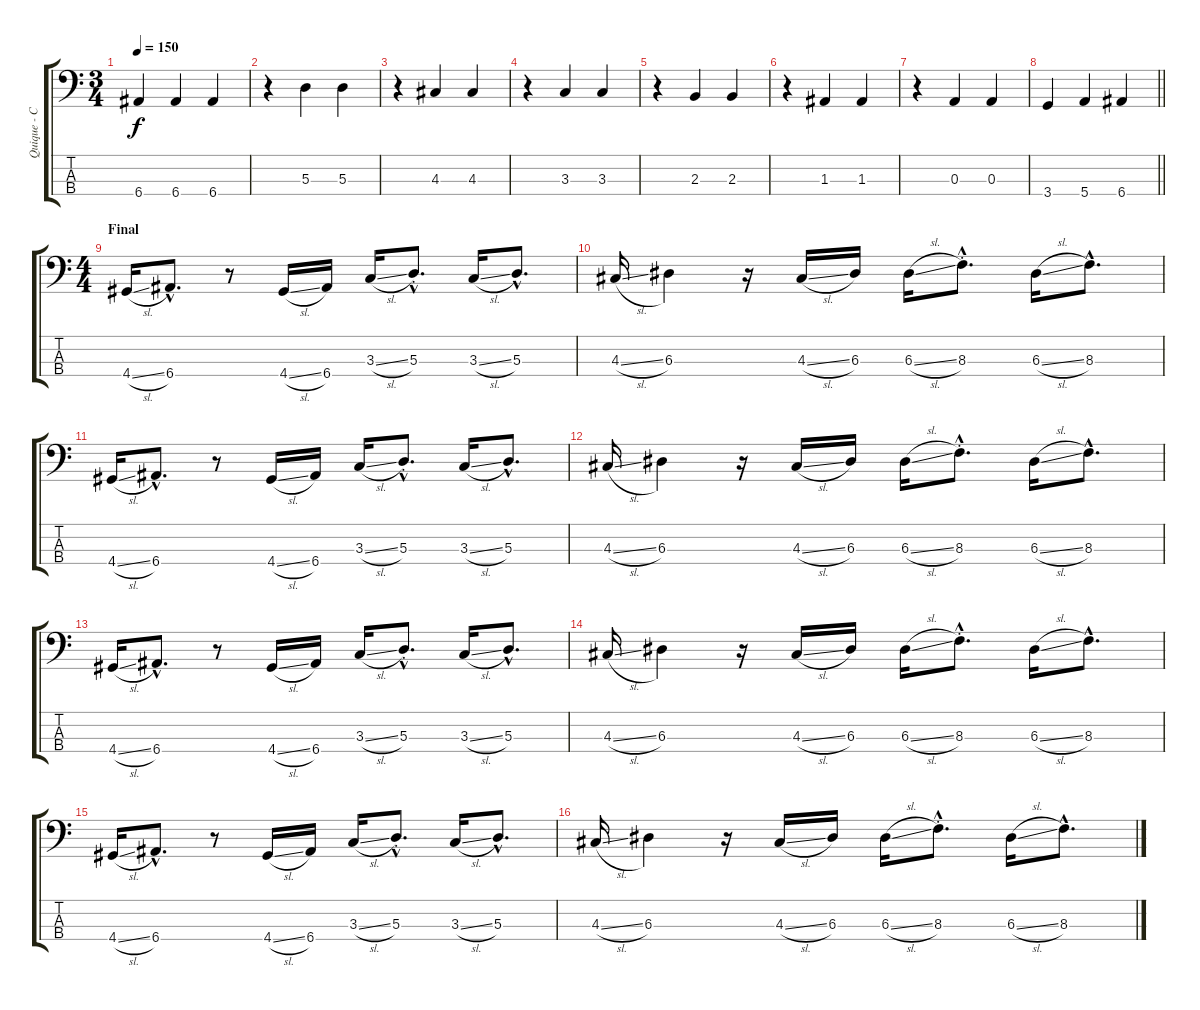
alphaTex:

\track ("Quique - Contrabajo" "Quique - C") {instrument acousticbass}
\staff {score tabs}
\tuning (G2 D2 A1 E1) {hide}
\ts (3 4)
\tempo 150
\clef f4
\ks c
6.4.4{dy f} 6.4.4 6.4.4 |
r.4 5.3.4 5.3.4 |
r.4 4.3.4 4.3.4 |
r.4 3.3.4 3.3.4 |
r.4 2.3.4 2.3.4 |
r.4 1.3.4 1.3.4 |
r.4 0.3.4 0.3.4 |
\barLineRight lightlight
3.4.4 5.4.4 6.4.4 |
\ts (4 4)
\section ("" "Final")
4.4{sl}.16 6.4{hac}.8{d} r.8 4.4{sl}.16 6.4.16 3.3{sl}.16 5.3{hac st}.8{d} 3.3{sl}.16 5.3{hac}.8{d} |
4.3{sl}.16 6.3.4 r.16 4.3{sl}.16 6.3.16 6.3{sl}.16 8.3{hac st}.8{d} 6.3{sl}.16 8.3{hac}.8{d} |
4.4{sl}.16 6.4{hac}.8{d} r.8 4.4{sl}.16 6.4.16 3.3{sl}.16 5.3{hac st}.8{d} 3.3{sl}.16 5.3{hac}.8{d} |
4.3{sl}.16 6.3.4 r.16 4.3{sl}.16 6.3.16 6.3{sl}.16 8.3{hac st}.8{d} 6.3{sl}.16 8.3{hac}.8{d} |
4.4{sl}.16 6.4{hac}.8{d} r.8 4.4{sl}.16 6.4.16 3.3{sl}.16 5.3{hac st}.8{d} 3.3{sl}.16 5.3{hac}.8{d} |
4.3{sl}.16 6.3.4 r.16 4.3{sl}.16 6.3.16 6.3{sl}.16 8.3{hac st}.8{d} 6.3{sl}.16 8.3{hac}.8{d} |
4.4{sl}.16 6.4{hac}.8{d} r.8 4.4{sl}.16 6.4.16 3.3{sl}.16 5.3{hac st}.8{d} 3.3{sl}.16 5.3{hac}.8{d} |
4.3{sl}.16 6.3.4 r.16 4.3{sl}.16 6.3.16 6.3{sl}.16 8.3{hac st}.8{d} 6.3{sl}.16 8.3{hac}.8{d}
